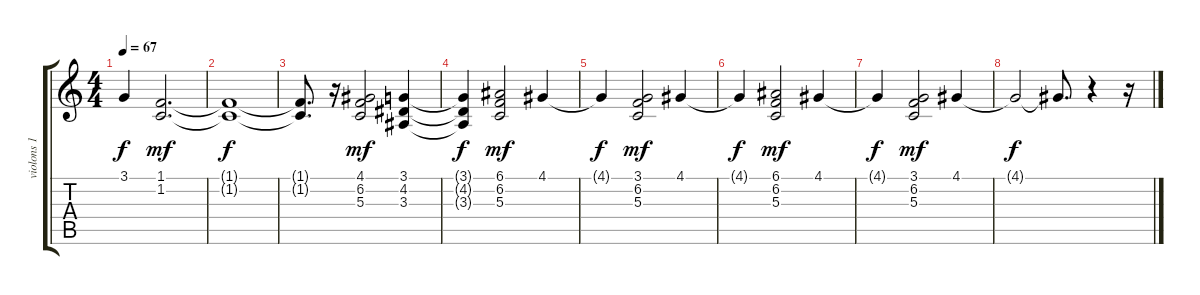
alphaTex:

\track ("violons 1" "violons 1") {instrument stringensemble1}
\staff {score tabs}
\tuning (E4 B3 G3 D3 A2 E2) {hide}
\ts (4 4)
\tempo 67
\clef g2
\ks c
3.1{t}.4{dy f} (1.1 1.2).2{d dy mf volume 6} |
(1.1{t} 1.2{t}).1{dy f} |
(1.1{t} 1.2{t}).8{d} r.16 (4.1 6.2 5.3).2{dy mf volume 6} (3.1 4.2 3.3).4{volume 12} |
(3.1{t} 4.2{t} 3.3{t}).4{dy f} (6.1 6.2 5.3).2{dy mf} 4.1.4 |
4.1{t}.4{dy f} (3.1 6.2 5.3).2{dy mf} 4.1.4 |
4.1{t}.4{dy f} (6.1 6.2 5.3).2{dy mf} 4.1.4 |
4.1{t}.4{dy f} (3.1 6.2 5.3).2{dy mf} 4.1.4 |
4.1{t}.2{dy f} 4.1{t}.8{d} r.4 r.16
